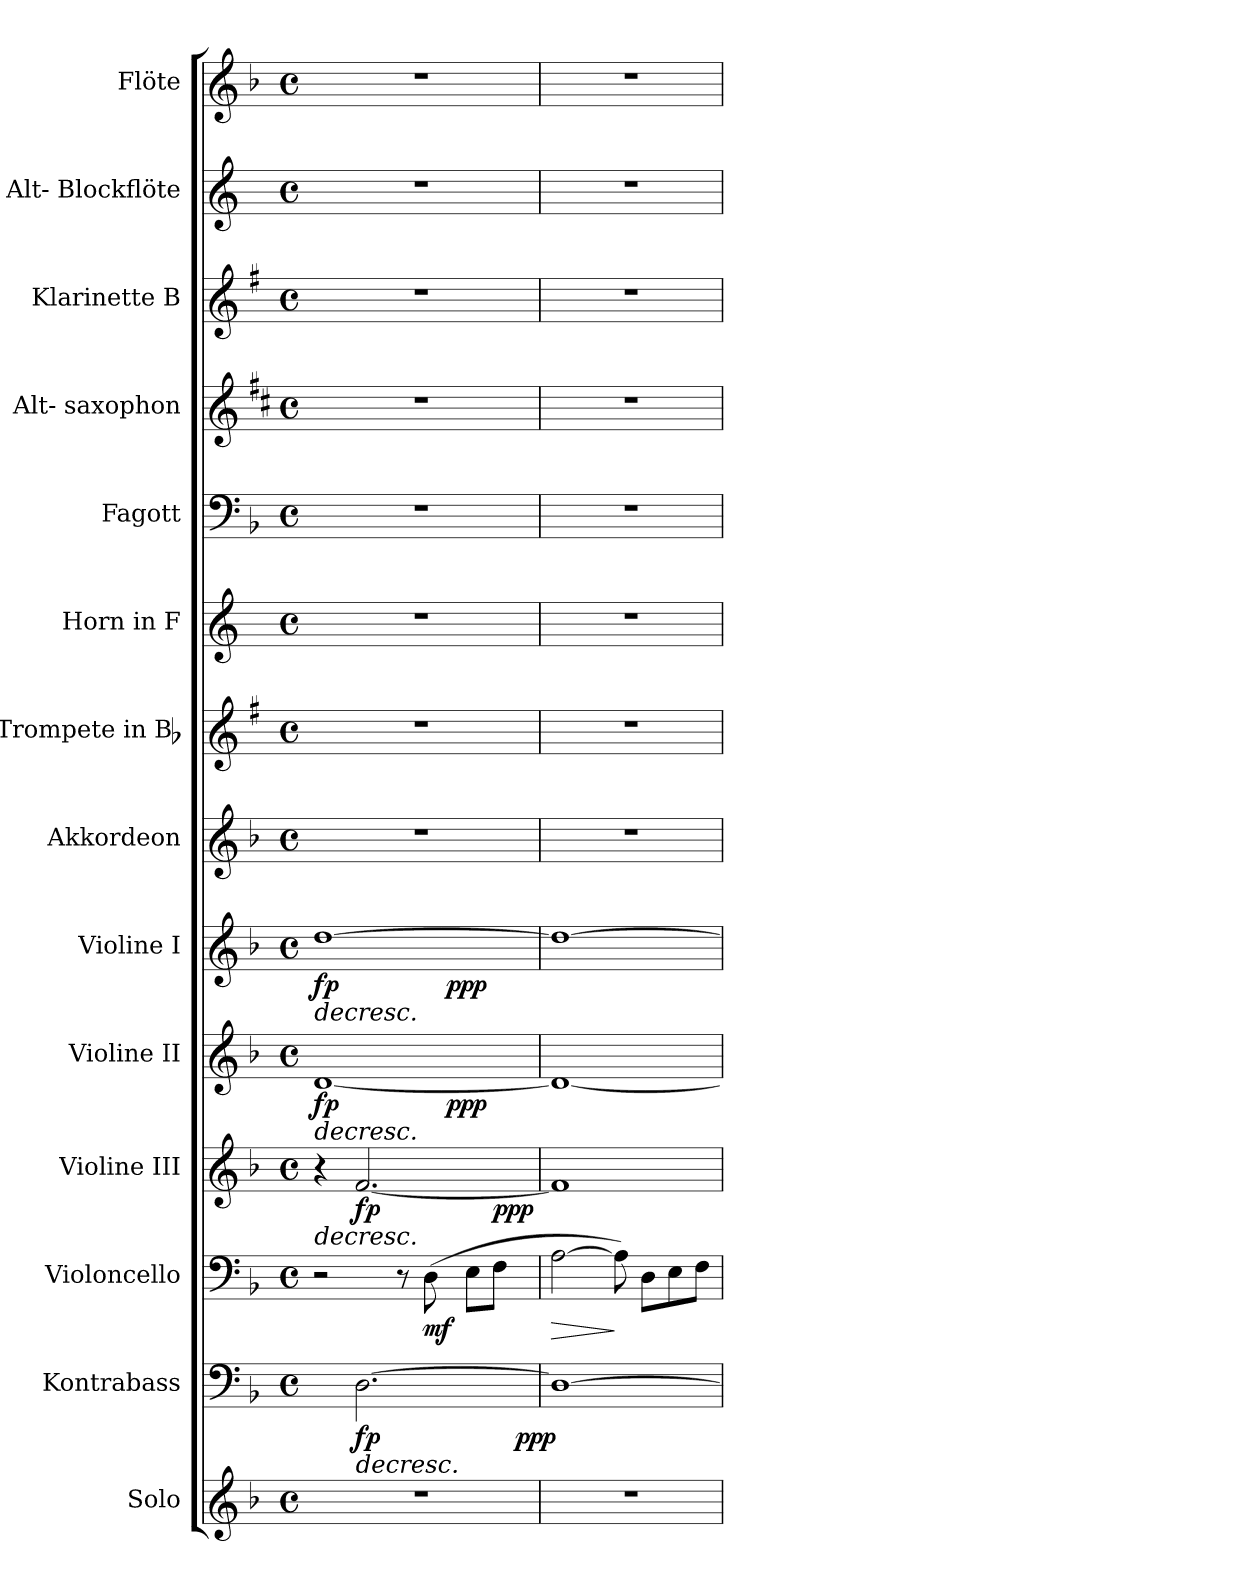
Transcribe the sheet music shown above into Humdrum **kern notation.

**kern	**kern	**dynam	**kern	**dynam	**kern	**dynam	**kern	**dynam	**kern	**dynam	**kern	**kern	**kern	**kern	**kern	**kern	**kern	**kern
*part14	*part13	*part13	*part12	*part12	*part11	*part11	*part10	*part10	*part9	*part9	*part8	*part7	*part6	*part5	*part4	*part3	*part2	*part1
*staff14	*staff13	*staff13	*staff12	*staff12	*staff11	*staff11	*staff10	*staff10	*staff9	*staff9	*staff8	*staff7	*staff6	*staff5	*staff4	*staff3	*staff2	*staff1
*I"Solo	*I"Kontrabass	*	*I"Violoncello	*	*I"Violine III	*	*I"Violine II	*	*I"Violine I	*	*I"Akkordeon	*I"Trompete in Bb	*I"Horn in F	*I"Fagott	*I"Alt- saxophon	*I"Klarinette B	*I"Alt- Blockflöte	*I"Flöte
*I'Solo	*I'Kb.	*	*I'Vc.	*	*I'Vln. III	*	*I'Vln. II	*	*I'Vln. I	*	*I'Akk.	*I'Tpt.	*I'Hn.	*I'Fgt.	*I'ASax.	*I'Kl.	*I'ABfl.	*I'Fl.
!!LO:PB:g=z
*clefG2	*clefF4	*	*clefF4	*	*clefG2	*	*clefG2	*	*clefG2	*	*clefG2	*clefG2	*clefG2	*clefF4	*clefG2	*clefG2	*clefG2	*clefG2
*	*ITrd7c12	*	*	*	*	*	*	*	*	*	*	*ITrd1c2	*ITrd4c7	*	*ITrd5c9	*ITrd1c2	*ITrd-3c-5	*
*k[b-]	*k[b-]	*	*k[b-]	*	*k[b-]	*	*k[b-]	*	*k[b-]	*	*k[b-]	*k[b-]	*k[b-]	*k[b-]	*k[b-]	*k[b-]	*k[b-]	*k[b-]
*d:	*d:	*	*d:	*	*d:	*	*d:	*	*d:	*	*d:	*d:	*d:	*d:	*d:	*d:	*d:	*d:
*M4/4	*M4/4	*	*M4/4	*	*M4/4	*	*M4/4	*	*M4/4	*	*M4/4	*M4/4	*M4/4	*M4/4	*M4/4	*M4/4	*M4/4	*M4/4
*met(c)	*met(c)	*	*met(c)	*	*met(c)	*	*met(c)	*	*met(c)	*	*met(c)	*met(c)	*met(c)	*met(c)	*met(c)	*met(c)	*met(c)	*met(c)
*MM80	*MM80	*	*MM80	*	*MM80	*	*MM80	*	*MM80	*	*MM80	*MM80	*MM80	*MM80	*MM80	*MM80	*MM80	*MM80
=1	=1	=1	=1	=1	=1	=1	=1	=1	=1	=1	=1	=1	=1	=1	=1	=1	=1	=1
!	!	!	!	!	!	!LO:HP:b	!	!LO:HP:b	!	!LO:HP:b	!	!	!	!	!	!	!	!
*	*^	*	*	*	*^	*	*^	*	*^	*	*	*	*	*	*	*	*	*
1r	4ryy	2ryy	.	2r	.	4r	2..ryy	>	[<1di	2ryy	> fp	[>1ddi	2ryy	> fp	1r	1r	1r	1r	1r	1r	1r	1r
!	!	!	!LO:HP:b	!	!	!	!	!	!	!	!	!	!	!	!	!	!	!	!	!	!	!
.	[>2.DDi\	.	> fp	.	.	[<2.fi/	.	fp	.	.	.	.	.	.	.	.	.	.	.	.	.	.
.	.	4ryy	.	8r	.	.	.	.	.	8ryy	.	.	8ryy	.	.	.	.	.	.	.	.	.
.	.	.	.	(8Di\	mf	.	.	.	.	32ryy	.	.	32ryy	.	.	.	.	.	.	.	.	.
.	.	.	.	.	.	.	.	.	.	64ryy	.	.	64ryy	.	.	.	.	.	.	.	.	.
.	.	.	.	.	.	.	.	.	.	256ryy	.	.	256ryy	.	.	.	.	.	.	.	.	.
.	.	.	.	.	.	.	.	.	.	4ryy	ppp	.	4ryy	ppp	.	.	.	.	.	.	.	.
.	.	8ryy	.	8Ei\L	.	.	.	.	.	.	.	.	.	.	.	.	.	.	.	.	.	.
.	.	32ryy	.	8Fi\J	.	.	8ryy	ppp	.	.	.	.	.	.	.	.	.	.	.	.	.	.
.	.	64ryy	.	.	.	.	.	.	.	.	.	.	.	.	.	.	.	.	.	.	.	.
.	.	256ryy	.	.	.	.	.	.	.	.	.	.	.	.	.	.	.	.	.	.	.	.
.	.	16ryy	ppp	.	.	.	.	.	.	16ryy	.	.	16ryy	.	.	.	.	.	.	.	.	.
.	.	128.ryy	.	.	.	.	.	.	.	128.ryy	.	.	128.ryy	.	.	.	.	.	.	.	.	.
.	.	.	]	.	.	.	.	]	.	.	]	.	.	]	.	.	.	.	.	.	.	.
=2	=2	=2	=2	=2	=2	=2	=2	=2	=2	=2	=2	=2	=2	=2	=2	=2	=2	=2	=2	=2	=2	=2
!	!	!	!	!	!LO:HP:b	!	!	!	!	!	!	!	!	!	!	!	!	!	!	!	!	!
*	*	*	*	*	*	*v	*v	*	*	*	*	*v	*v	*	*	*	*	*	*	*	*	*
*	*v	*v	*	*	*	*	*	*v	*v	*	*	*	*	*	*	*	*	*	*	*
1r	1DDi_>	.	[>2Ai\	>	1fi]	.	1di_<	.	1ddi_>	.	1r	1r	1r	1r	1r	1r	1r	1r
.	.	.	8Ai\])	]	.	.	.	.	.	.	.	.	.	.	.	.	.	.
.	.	.	8Di\L	.	.	.	.	.	.	.	.	.	.	.	.	.	.	.
.	.	.	8Ei\	.	.	.	.	.	.	.	.	.	.	.	.	.	.	.
.	.	.	8Fi\J	.	.	.	.	.	.	.	.	.	.	.	.	.	.	.
=	=	=	=	=	=	=	=	=	=	=	=	=	=	=	=	=	=	=
*-	*-	*-	*-	*-	*-	*-	*-	*-	*-	*-	*-	*-	*-	*-	*-	*-	*-	*-
